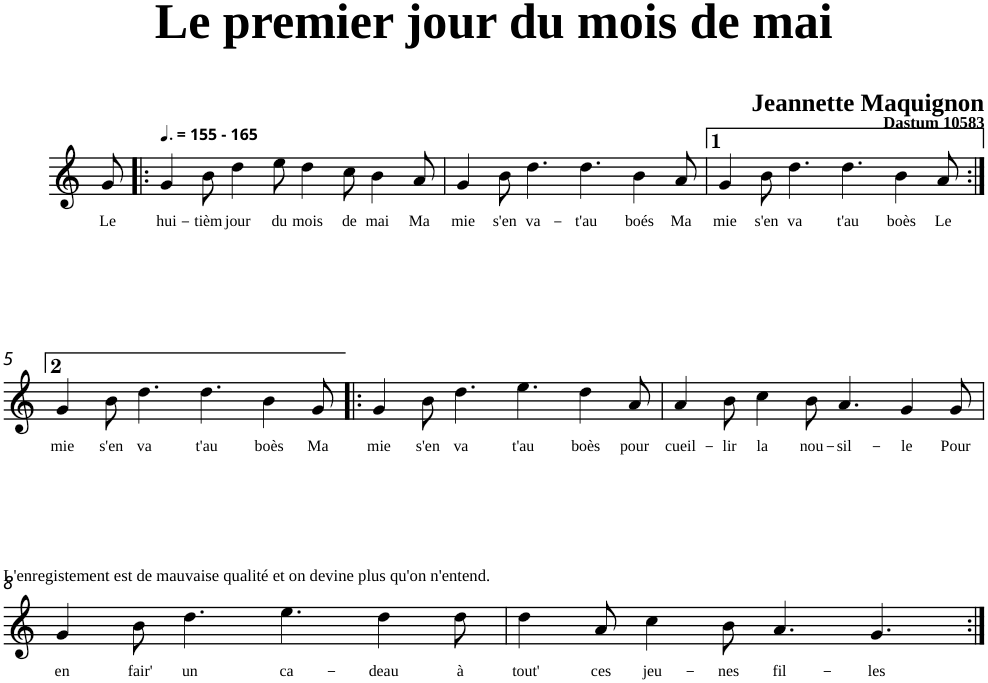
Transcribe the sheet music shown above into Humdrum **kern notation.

**kern	**text
*part1	*part1
*staff1	*staff1
*clefG2	*
*k[]	*
=1	=1
!	!LO:LY:b
8g/	Le
=2!|:	=2!|:
*MM233	*
!LO:TX:a:B:t=- 165	!
!	!LO:LY:b
4g/	hui-
!	!LO:LY:b
8b\	-tièm
!	!LO:LY:b
4dd\	jour
!	!LO:LY:b
8ee\	du
!	!LO:LY:b
4dd\	mois
!	!LO:LY:b
8cc\	de
!	!LO:LY:b
4b\	mai
!	!LO:LY:b
8a/	Ma
=3	=3
!	!LO:LY:b
4g/	mie
!	!LO:LY:b
8b\	s'en
!	!LO:LY:b
4.dd\	va-
!	!LO:LY:b
[4dd\	-t'au
8ryy	.
!	!LO:LY:b
4b\	boés
!	!LO:LY:b
8a/	Ma
=4	=4
!	!LO:LY:b
4g/	mie
8dd\]	.
!	!LO:LY:b
8b\	s'en
!	!LO:LY:b
4.dd\	va
!	!LO:LY:b
[4dd\	t'au
!	!LO:LY:b
4b\	boès
!	!LO:LY:b
8a/	Le
!!LO:LB:g=z
=5:|!	=5:|!
!	!LO:LY:b
4g/	mie
8dd\]	.
!	!LO:LY:b
8b\	s'en
!	!LO:LY:b
4.dd\	va
!	!LO:LY:b
[4dd\	t'au
!	!LO:LY:b
4b\	boès
!	!LO:LY:b
8g/	Ma
=6!|:	=6!|:
!	!LO:LY:b
4g/	mie
8dd\]	.
!	!LO:LY:b
8b\	s'en
!	!LO:LY:b
4.dd\	va
!	!LO:LY:b
[4ee\	t'au
!	!LO:LY:b
4dd\	boès
!	!LO:LY:b
8a/	pour
=7	=7
!	!LO:LY:b
4a/	cueil-
8ee\]	.
!	!LO:LY:b
8b\	-lir
!	!LO:LY:b
4cc\	la
!	!LO:LY:b
8b\	nou-
!	!LO:LY:b
[4a/	-sil-
!	!LO:LY:b
4g/	-le
!	!LO:LY:b
8g/	Pour
!!LO:LB:g=z
=8	=8
!	!LO:LY:b
4g/	en
8a/]	.
!	!LO:LY:b
8b\	fair'
!	!LO:LY:b
4.dd\	un
!	!LO:LY:b
[4ee\	ca-
!	!LO:LY:b
4dd\	-deau
!	!LO:LY:b
8dd\	à
=9	=9
!	!LO:LY:b
4dd\	tout'
8ee\]	.
!	!LO:LY:b
8a/	ces
!	!LO:LY:b
4cc\	jeu-
!	!LO:LY:b
8b\	-nes
!	!LO:LY:b
[4a/	fil-
!	!LO:LY:b
4.g/	-les
=10:|!	=10:|!
8a/]	.
=	=
*-	*-
